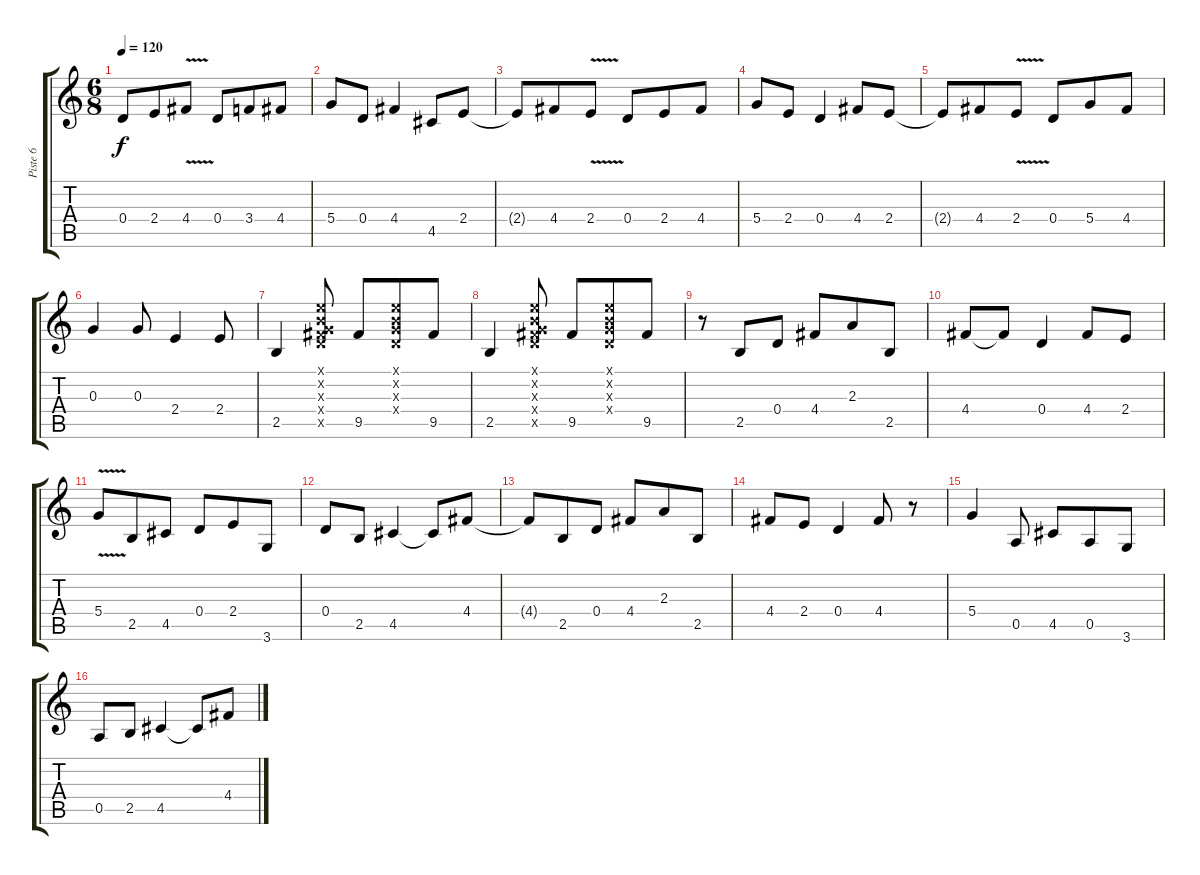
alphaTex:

\track ("Piste 6" "Piste 6") {instrument overdrivenguitar}
\staff {score tabs}
\tuning (E4 B3 G3 D3 A2 E2) {hide}
\ts (6 8)
\tempo 120
\clef g2
\ks c
0.4.8{dy f} 2.4.8 4.4{v}.8 0.4.8 3.4.8 4.4.8 |
5.4.8 0.4.8 4.4.4 4.5.8 2.4.8 |
2.4{t}.8 4.4.8 2.4{v}.8 0.4.8 2.4.8 4.4.8 |
5.4.8 2.4.8 0.4.4 4.4.8 2.4.8 |
2.4{t}.8 4.4.8 2.4{v}.8 0.4.8 5.4.8 4.4.8 |
0.3.4 0.3.8 2.4.4 2.4.8 |
2.5.4 (0.1{x} 0.2{x} 0.3{x} 0.4{x} 9.5{x}).8 9.5.8 (0.1{x} 0.2{x} 0.3{x} 0.4{x}).8 9.5.8 |
2.5.4 (0.1{x} 0.2{x} 0.3{x} 0.4{x} 9.5{x}).8 9.5.8 (0.1{x} 0.2{x} 0.3{x} 0.4{x}).8 9.5.8 |
r.8 2.5.8 0.4.8 4.4.8 2.3.8 2.5.8 |
4.4.8 4.4{t}.8 0.4.4 4.4.8 2.4.8 |
5.4{v}.8 2.5.8 4.5.8 0.4.8 2.4.8 3.6.8 |
0.4.8 2.5.8 4.5.4 4.5{t}.8 4.4.8 |
4.4{t}.8 2.5.8 0.4.8 4.4.8 2.3.8 2.5.8 |
4.4.8 2.4.8 0.4.4 4.4.8 r.8 |
5.4.4 0.5.8 4.5.8 0.5.8 3.6.8 |
0.5.8 2.5.8 4.5.4 4.5{t}.8 4.4.8
